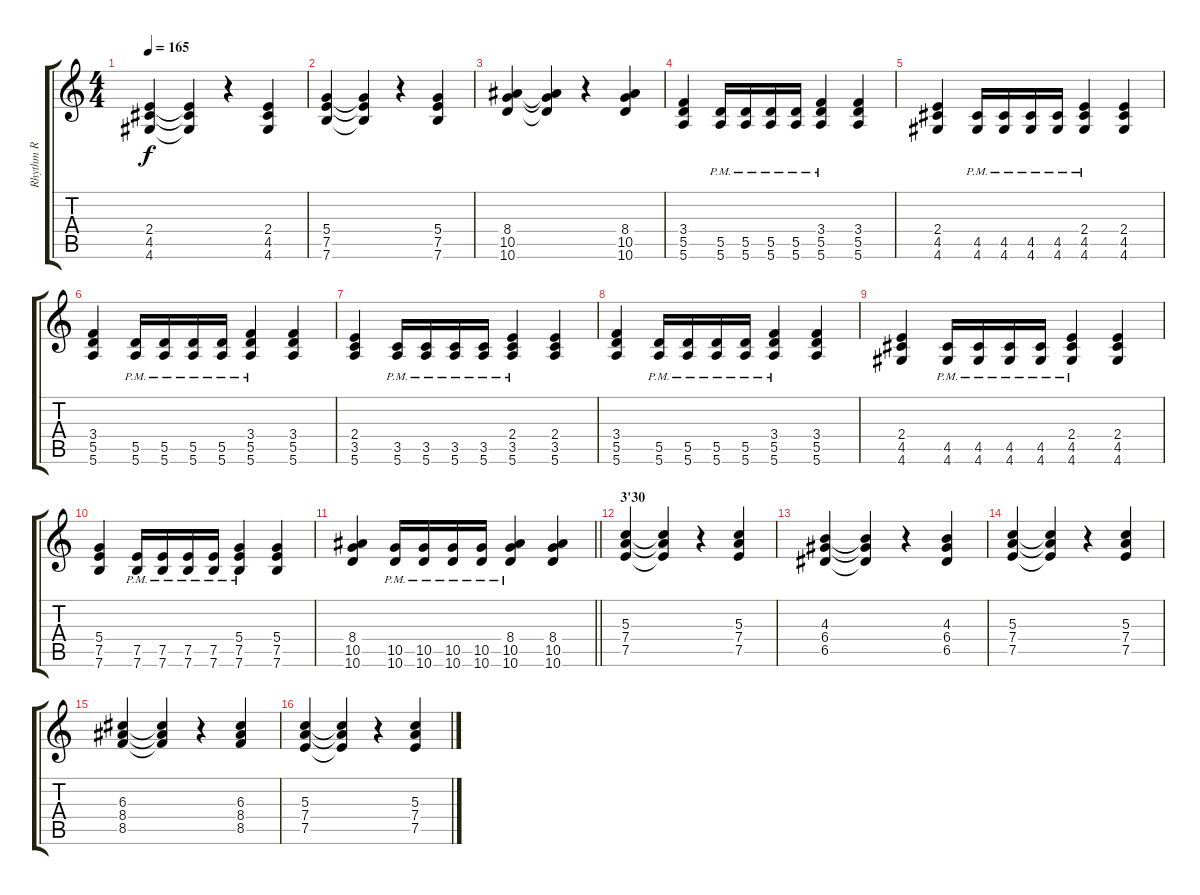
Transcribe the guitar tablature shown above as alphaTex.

\track ("Rhythm R" "Rhythm R") {instrument distortionguitar}
\staff {score tabs}
\tuning (E4 B3 G3 D3 A2 E2) {hide}
\ts (4 4)
\tempo 165
\clef g2
\ks c
(2.4 4.5 4.6).4{dy f} (2.4{t} 4.5{t} 4.6{t}).4 r.4 (2.4 4.5 4.6).4 |
(5.4 7.5 7.6).4 (5.4{t} 7.5{t} 7.6{t}).4 r.4 (5.4 7.5 7.6).4 |
(8.4 10.5 10.6).4 (8.4{t} 10.5{t} 10.6{t}).4 r.4 (8.4 10.5 10.6).4 |
(3.4 5.5 5.6).4 (5.5{pm} 5.6{pm}).16 (5.5{pm} 5.6{pm}).16 (5.5{pm} 5.6{pm}).16 (5.5{pm} 5.6{pm}).16 (3.4{pm} 5.5{pm} 5.6{pm}).4 (3.4 5.5 5.6).4 |
(2.4 4.5 4.6).4 (4.5{pm} 4.6{pm}).16 (4.5{pm} 4.6{pm}).16 (4.5{pm} 4.6{pm}).16 (4.5{pm} 4.6{pm}).16 (2.4{pm} 4.5{pm} 4.6{pm}).4 (2.4 4.5 4.6).4 |
(3.4 5.5 5.6).4 (5.5{pm} 5.6{pm}).16 (5.5{pm} 5.6{pm}).16 (5.5{pm} 5.6{pm}).16 (5.5{pm} 5.6{pm}).16 (3.4{pm} 5.5{pm} 5.6{pm}).4 (3.4 5.5 5.6).4 |
(2.4 3.5 5.6).4 (3.5{pm} 5.6{pm}).16 (3.5{pm} 5.6{pm}).16 (3.5{pm} 5.6{pm}).16 (3.5{pm} 5.6{pm}).16 (2.4{pm} 3.5{pm} 5.6{pm}).4 (2.4 3.5 5.6).4 |
(3.4 5.5 5.6).4 (5.5{pm} 5.6{pm}).16 (5.5{pm} 5.6{pm}).16 (5.5{pm} 5.6{pm}).16 (5.5{pm} 5.6{pm}).16 (3.4{pm} 5.5{pm} 5.6{pm}).4 (3.4 5.5 5.6).4 |
(2.4 4.5 4.6).4 (4.5{pm} 4.6{pm}).16 (4.5{pm} 4.6{pm}).16 (4.5{pm} 4.6{pm}).16 (4.5{pm} 4.6{pm}).16 (2.4{pm} 4.5{pm} 4.6{pm}).4 (2.4 4.5 4.6).4 |
(5.4 7.5 7.6).4 (7.5{pm} 7.6{pm}).16 (7.5{pm} 7.6{pm}).16 (7.5{pm} 7.6{pm}).16 (7.5{pm} 7.6{pm}).16 (5.4{pm} 7.5{pm} 7.6{pm}).4 (5.4 7.5 7.6).4 |
\barLineRight lightlight
(8.4 10.5 10.6).4 (10.5{pm} 10.6{pm}).16 (10.5{pm} 10.6{pm}).16 (10.5{pm} 10.6{pm}).16 (10.5{pm} 10.6{pm}).16 (8.4{pm} 10.5{pm} 10.6{pm}).4 (8.4 10.5 10.6).4 |
\section ("" "3'30")
(5.3 7.4 7.5).4 (5.3{t} 7.4{t} 7.5{t}).4 r.4 (5.3 7.4 7.5).4 |
(4.3 6.4 6.5).4 (4.3{t} 6.4{t} 6.5{t}).4 r.4 (4.3 6.4 6.5).4 |
(5.3 7.4 7.5).4 (5.3{t} 7.4{t} 7.5{t}).4 r.4 (5.3 7.4 7.5).4 |
(6.3 8.4 8.5).4 (6.3{t} 8.4{t} 8.5{t}).4 r.4 (6.3 8.4 8.5).4 |
(5.3 7.4 7.5).4 (5.3{t} 7.4{t} 7.5{t}).4 r.4 (5.3 7.4 7.5).4
